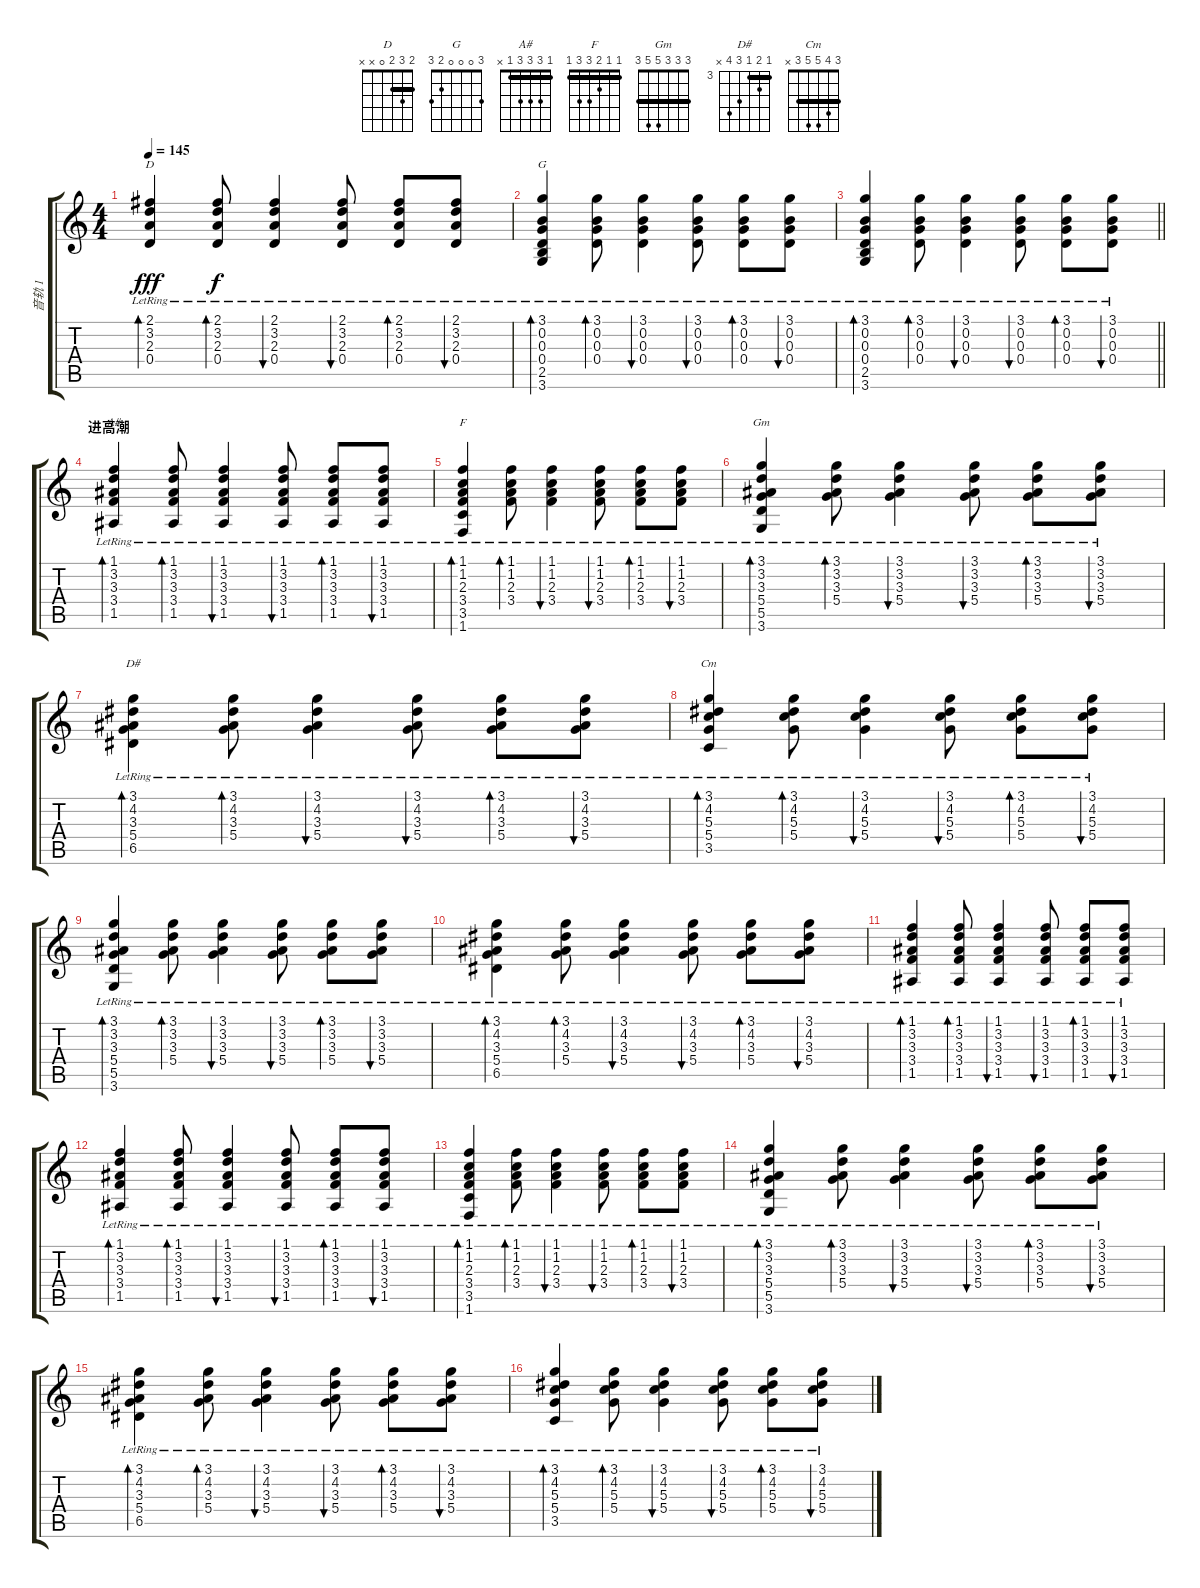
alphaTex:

\track ("音轨 1" "音轨 1") {instrument acousticguitarnylon}
\staff {score tabs}
\tuning (E4 B3 G3 D3 A2 E2) {hide}
\chord ("D" 2 3 2 0 x x) {barre 2}
\chord ("G" 3 0 0 0 2 3)
\chord ("A#" 1 3 3 3 1 x) {barre 1}
\chord ("F" 1 1 2 3 3 1) {barre 1}
\chord ("Gm" 3 3 3 5 5 3) {barre 3}
\chord ("D#" 3 4 3 5 6 x) {firstfret 3 barre 3}
\chord ("Cm" 3 4 5 5 3 x) {barre 3}
\ts (4 4)
\tempo 145
\clef g2
\ks c
(2.1{lr} 3.2{lr} 2.3{lr} 0.4{lr}).4{bd 60 ch "D" dy fff} (2.1{lr} 3.2{lr} 2.3{lr} 0.4{lr}).8{bd 60 dy f} (2.1{lr} 3.2{lr} 2.3{lr} 0.4{lr}).4{bu 60} (2.1{lr} 3.2{lr} 2.3{lr} 0.4{lr}).8{bu 60} (2.1{lr} 3.2{lr} 2.3{lr} 0.4{lr}).8{bd 60} (2.1{lr} 3.2{lr} 2.3{lr} 0.4{lr}).8{bu 60} |
(3.1{lr} 0.2{lr} 0.3{lr} 0.4{lr} 2.5{lr} 3.6{lr}).4{bd 60 ch "G"} (3.1{lr} 0.2{lr} 0.3{lr} 0.4{lr}).8{bd 60} (3.1{lr} 0.2{lr} 0.3{lr} 0.4{lr}).4{bu 60} (3.1{lr} 0.2{lr} 0.3{lr} 0.4{lr}).8{bu 60} (3.1{lr} 0.2{lr} 0.3{lr} 0.4{lr}).8{bd 60} (3.1{lr} 0.2{lr} 0.3{lr} 0.4{lr}).8{bu 60} |
\barLineRight lightlight
(3.1{lr} 0.2{lr} 0.3{lr} 0.4{lr} 2.5{lr} 3.6{lr}).4{bd 60} (3.1{lr} 0.2{lr} 0.3{lr} 0.4{lr}).8{bd 60} (3.1{lr} 0.2{lr} 0.3{lr} 0.4{lr}).4{bu 60} (3.1{lr} 0.2{lr} 0.3{lr} 0.4{lr}).8{bu 60} (3.1{lr} 0.2{lr} 0.3{lr} 0.4{lr}).8{bd 60} (3.1{lr} 0.2{lr} 0.3{lr} 0.4{lr}).8{bu 60} |
\section ("" "进高潮")
(1.1{lr} 3.2{lr} 3.3{lr} 3.4{lr} 1.5{lr}).4{bd 60 ch "A#"} (1.1{lr} 3.2{lr} 3.3{lr} 3.4{lr} 1.5{lr}).8{bd 60} (1.1{lr} 3.2{lr} 3.3{lr} 3.4{lr} 1.5{lr}).4{bu 60} (1.1{lr} 3.2{lr} 3.3{lr} 3.4{lr} 1.5{lr}).8{bu 60} (1.1{lr} 3.2{lr} 3.3{lr} 3.4{lr} 1.5{lr}).8{bd 60} (1.1{lr} 3.2{lr} 3.3{lr} 3.4{lr} 1.5{lr}).8{bu 60} |
(1.1{lr} 1.2{lr} 2.3{lr} 3.4{lr} 3.5{lr} 1.6{lr}).4{bd 60 ch "F"} (1.1{lr} 1.2{lr} 2.3{lr} 3.4{lr}).8{bd 60} (1.1{lr} 1.2{lr} 2.3{lr} 3.4{lr}).4{bu 60} (1.1{lr} 1.2{lr} 2.3{lr} 3.4{lr}).8{bu 60} (1.1{lr} 1.2{lr} 2.3{lr} 3.4{lr}).8{bd 60} (1.1{lr} 1.2{lr} 2.3{lr} 3.4{lr}).8{bu 60} |
(3.1{lr} 3.2{lr} 3.3{lr} 5.4{lr} 5.5{lr} 3.6{lr}).4{bd 60 ch "Gm"} (3.1{lr} 3.2{lr} 3.3{lr} 5.4{lr}).8{bd 60} (3.1{lr} 3.2{lr} 3.3{lr} 5.4{lr}).4{bu 60} (3.1{lr} 3.2{lr} 3.3{lr} 5.4{lr}).8{bu 60} (3.1{lr} 3.2{lr} 3.3{lr} 5.4{lr}).8{bd 60} (3.1{lr} 3.2{lr} 3.3{lr} 5.4{lr}).8{bu 60} |
(3.1{lr} 4.2{lr} 3.3{lr} 5.4{lr} 6.5{lr}).4{bd 60 ch "D#"} (3.1{lr} 4.2{lr} 3.3{lr} 5.4{lr}).8{bd 60} (3.1{lr} 4.2{lr} 3.3{lr} 5.4{lr}).4{bu 60} (3.1{lr} 4.2{lr} 3.3{lr} 5.4{lr}).8{bu 60} (3.1{lr} 4.2{lr} 3.3{lr} 5.4{lr}).8{bd 60} (3.1{lr} 4.2{lr} 3.3{lr} 5.4{lr}).8{bu 60} |
(3.1{lr} 4.2{lr} 5.3{lr} 5.4{lr} 3.5{lr}).4{bd 60 ch "Cm"} (3.1{lr} 4.2{lr} 5.3{lr} 5.4{lr}).8{bd 60} (3.1{lr} 4.2{lr} 5.3{lr} 5.4{lr}).4{bu 60} (3.1{lr} 4.2{lr} 5.3{lr} 5.4{lr}).8{bu 60} (3.1{lr} 4.2{lr} 5.3{lr} 5.4{lr}).8{bd 60} (3.1{lr} 4.2{lr} 5.3{lr} 5.4{lr}).8{bu 60} |
(3.1{lr} 3.2{lr} 3.3{lr} 5.4{lr} 5.5{lr} 3.6{lr}).4{bd 60} (3.1{lr} 3.2{lr} 3.3{lr} 5.4{lr}).8{bd 60} (3.1{lr} 3.2{lr} 3.3{lr} 5.4{lr}).4{bu 60} (3.1{lr} 3.2{lr} 3.3{lr} 5.4{lr}).8{bu 60} (3.1{lr} 3.2{lr} 3.3{lr} 5.4{lr}).8{bd 60} (3.1{lr} 3.2{lr} 3.3{lr} 5.4{lr}).8{bu 60} |
(3.1{lr} 4.2{lr} 3.3{lr} 5.4{lr} 6.5{lr}).4{bd 60} (3.1{lr} 4.2{lr} 3.3{lr} 5.4{lr}).8{bd 60} (3.1{lr} 4.2{lr} 3.3{lr} 5.4{lr}).4{bu 60} (3.1{lr} 4.2{lr} 3.3{lr} 5.4{lr}).8{bu 60} (3.1{lr} 4.2{lr} 3.3{lr} 5.4{lr}).8{bd 60} (3.1{lr} 4.2{lr} 3.3{lr} 5.4{lr}).8{bu 60} |
(1.1{lr} 3.2{lr} 3.3{lr} 3.4{lr} 1.5{lr}).4{bd 60} (1.1{lr} 3.2{lr} 3.3{lr} 3.4{lr} 1.5{lr}).8{bd 60} (1.1{lr} 3.2{lr} 3.3{lr} 3.4{lr} 1.5{lr}).4{bu 60} (1.1{lr} 3.2{lr} 3.3{lr} 3.4{lr} 1.5{lr}).8{bu 60} (1.1{lr} 3.2{lr} 3.3{lr} 3.4{lr} 1.5{lr}).8{bd 60} (1.1{lr} 3.2{lr} 3.3{lr} 3.4{lr} 1.5{lr}).8{bu 60} |
(1.1{lr} 3.2{lr} 3.3{lr} 3.4{lr} 1.5{lr}).4{bd 60} (1.1{lr} 3.2{lr} 3.3{lr} 3.4{lr} 1.5{lr}).8{bd 60} (1.1{lr} 3.2{lr} 3.3{lr} 3.4{lr} 1.5{lr}).4{bu 60} (1.1{lr} 3.2{lr} 3.3{lr} 3.4{lr} 1.5{lr}).8{bu 60} (1.1{lr} 3.2{lr} 3.3{lr} 3.4{lr} 1.5{lr}).8{bd 60} (1.1{lr} 3.2{lr} 3.3{lr} 3.4{lr} 1.5{lr}).8{bu 60} |
(1.1{lr} 1.2{lr} 2.3{lr} 3.4{lr} 3.5{lr} 1.6{lr}).4{bd 60} (1.1{lr} 1.2{lr} 2.3{lr} 3.4{lr}).8{bd 60} (1.1{lr} 1.2{lr} 2.3{lr} 3.4{lr}).4{bu 60} (1.1{lr} 1.2{lr} 2.3{lr} 3.4{lr}).8{bu 60} (1.1{lr} 1.2{lr} 2.3{lr} 3.4{lr}).8{bd 60} (1.1{lr} 1.2{lr} 2.3{lr} 3.4{lr}).8{bu 60} |
(3.1{lr} 3.2{lr} 3.3{lr} 5.4{lr} 5.5{lr} 3.6{lr}).4{bd 60} (3.1{lr} 3.2{lr} 3.3{lr} 5.4{lr}).8{bd 60} (3.1{lr} 3.2{lr} 3.3{lr} 5.4{lr}).4{bu 60} (3.1{lr} 3.2{lr} 3.3{lr} 5.4{lr}).8{bu 60} (3.1{lr} 3.2{lr} 3.3{lr} 5.4{lr}).8{bd 60} (3.1{lr} 3.2{lr} 3.3{lr} 5.4{lr}).8{bu 60} |
(3.1{lr} 4.2{lr} 3.3{lr} 5.4{lr} 6.5{lr}).4{bd 60} (3.1{lr} 4.2{lr} 3.3{lr} 5.4{lr}).8{bd 60} (3.1{lr} 4.2{lr} 3.3{lr} 5.4{lr}).4{bu 60} (3.1{lr} 4.2{lr} 3.3{lr} 5.4{lr}).8{bu 60} (3.1{lr} 4.2{lr} 3.3{lr} 5.4{lr}).8{bd 60} (3.1{lr} 4.2{lr} 3.3{lr} 5.4{lr}).8{bu 60} |
(3.1{lr} 4.2{lr} 5.3{lr} 5.4{lr} 3.5{lr}).4{bd 60} (3.1{lr} 4.2{lr} 5.3{lr} 5.4{lr}).8{bd 60} (3.1{lr} 4.2{lr} 5.3{lr} 5.4{lr}).4{bu 60} (3.1{lr} 4.2{lr} 5.3{lr} 5.4{lr}).8{bu 60} (3.1{lr} 4.2{lr} 5.3{lr} 5.4{lr}).8{bd 60} (3.1{lr} 4.2{lr} 5.3{lr} 5.4{lr}).8{bu 60}
